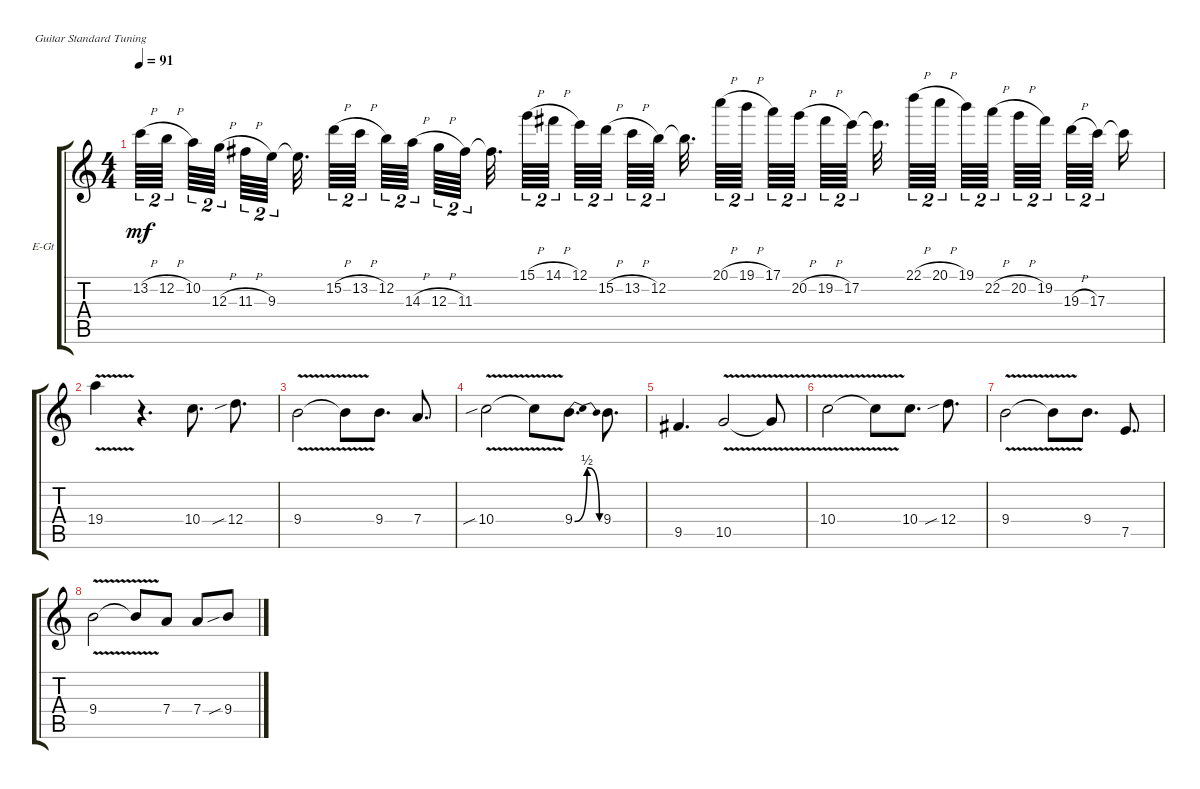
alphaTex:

\defaultSystemsLayout 4
\bracketExtendMode groupsimilarinstruments
\firstSystemTrackNameOrientation horizontal
\otherSystemsTrackNameOrientation horizontal
\track ("Electric Guitar" "E-Gt") {instrument distortionguitar}
\staff {score tabs}
\tuning (E4 B3 G3 D3 A2 E2)
\ts (4 4)
\tempo 91
\clef g2
\ks c
13.2{h}.64{tu (2 3) dy mf} 12.2{h}.64{tu (2 3)} 10.2.64{tu (2 3)} 12.3{h}.64{tu (2 3)} 11.3{h}.64{tu (2 3)} 9.3.64{tu (2 3)} 9.3{t}.32{d} 15.2{h}.64{tu (2 3)} 13.2{h}.64{tu (2 3)} 12.2.64{tu (2 3)} 14.3{h}.64{tu (2 3)} 12.3{h}.64{tu (2 3)} 11.3.64{tu (2 3)} 11.3{t}.32{d} 15.1{h}.64{tu (2 3)} 14.1{h}.64{tu (2 3)} 12.1.64{tu (2 3)} 15.2{h}.64{tu (2 3)} 13.2{h}.64{tu (2 3)} 12.2.64{tu (2 3)} 12.2{t}.32{d} 20.1{h}.64{tu (2 3)} 19.1{h}.64{tu (2 3)} 17.1.64{tu (2 3)} 20.2{h}.64{tu (2 3)} 19.2{h}.64{tu (2 3)} 17.2.64{tu (2 3)} 17.2{t}.32{d} 22.1{h}.64{tu (2 3)} 20.1{h}.64{tu (2 3)} 19.1.64{tu (2 3)} 22.2{h}.64{tu (2 3)} 20.2{h}.64{tu (2 3)} 19.2.64{tu (2 3)} 19.3{h}.64{tu (2 3)} 17.3.64{tu (2 3)} 17.3{t}.16 |
19.4{v}.4 r.4{d} 10.4.8{d} 12.4{sib}.8{d} |
9.4{v}.2 9.4{v t}.8 9.4.8{d} 7.4.8{d} |
10.4{v sib}.2 10.4{v t}.8 9.4{be (bendrelease 0 0 30.599999999999998 2 44.4 2 60 0)}.8{d} 9.4.8{d} |
9.5.4{d} 10.5{v}.2 10.5{v t}.8 |
10.4{v}.2 10.4{v t}.8 10.4.8{d} 12.4{sib}.8{d} |
9.4{v}.2 9.4{v t}.8 9.4.8{d} 7.5.8{d} |
9.4{v}.2 9.4{v t}.8 7.4.8 7.4.8 9.4{sib}.8
